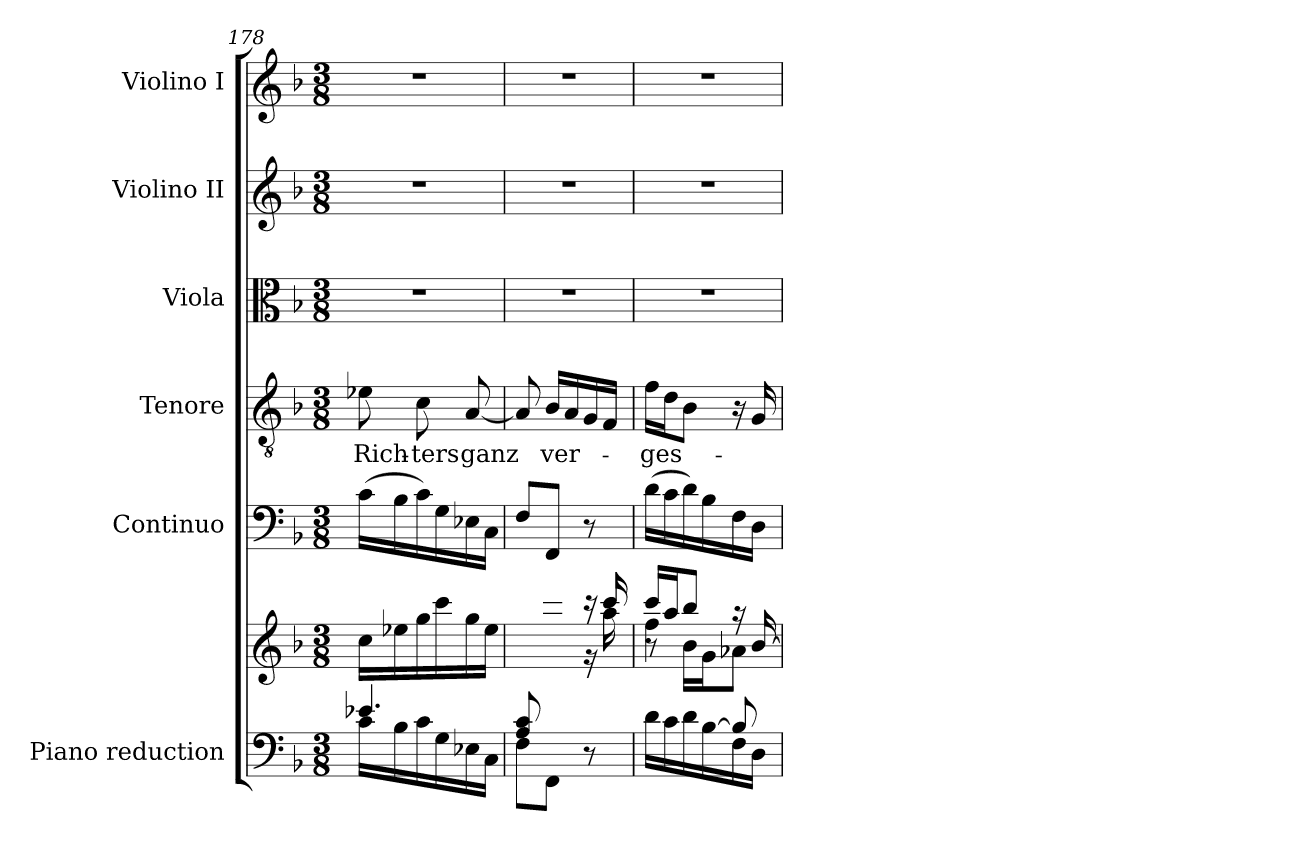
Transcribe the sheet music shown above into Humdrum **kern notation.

**kern	**kern	**kern	**kern	**text	**kern	**kern	**kern
*part6	*part6	*part5	*part4	*part4	*part3	*part2	*part1
*staff7	*staff6	*staff5	*staff4	*staff4	*staff3	*staff2	*staff1
*I"Piano reduction	*	*I"Continuo	*I"Tenore	*	*I"Viola	*I"Violino II	*I"Violino I
*I'Pno	*	*	*	*	*I'Vla	*I'Vln	*I'Vln
*clefF4	*clefG2	*clefF4	*clefGv2	*	*clefC3	*clefG2	*clefG2
*k[b-]	*k[b-]	*k[b-]	*k[b-]	*	*k[b-]	*k[b-]	*k[b-]
*M3/8	*M3/8	*M3/8	*M3/8	*	*M3/8	*M3/8	*M3/8
=178	=178	=178	=178	=178	=178	=178	=178
*^	*	*	*	*	*	*	*
!	!	!	!	!	!LO:LY:b	!	!	!
4.e-X/	16c\LL	16cc\LL	(>16c\LL	8e-X\	Rich-	4.r	4.r	4.r
.	16B-\	16ee-X\	16B-\	.	.	.	.	.
!	!	!	!	!	!LO:LY:b	!	!	!
.	16c\	16gg\	16c\)	8c\	ters	.	.	.
.	16G\	16ccc\	16G\	.	.	.	.	.
!	!	!	!	!	!LO:LY:b	!	!	!
.	16E-X\	16gg\	16E-X\	[8A/	ganz	.	.	.
.	16C\JJ	16ee-\JJ	16C\JJ	.	.	.	.	.
=179	=179	=179	=179	=179	=179	=179	=179	=179
*	*	*^	*	*	*	*	*	*
8A/ 8c/L	8F\L	8ryy	8ryy	8F/L	8A/]	.	4.r	4.r	4.r
!	!	!	!	!	!	!LO:LY:b	!	!	!
4ryy	8FF\J	8ee-X\ 8aa\ 8ccc\J	8ryy	8FF/J	16B-/LL	ver-	.	.	.
.	.	.	.	.	16A/	.	.	.	.
.	8r	16r	16r	8r	16G/	.	.	.	.
.	.	16ccc/	16aa\	.	16F/JJ	.	.	.	.
=180	=180	=180	=180	=180	=180	=180	=180	=180	=180
*	*	*	*^	*	*	*	*	*	*
!	!	!	!	!	!	!	!LO:LY:b	!	!	!
4ryy	16d\LL	16ccc/LL	8r	4ff\	(>16d\LL	16f\LL	-ges-	4.r	4.r	4.r
.	16c\	16aa/J	.	.	16c\	16d\J	.	.	.	.
.	16d\	8bb-/J	16b-\LL	.	16d\)	8B-\J	.	.	.	.
.	[16B-\	.	16g\J	.	16B-\	.	.	.	.	.
8B-/]	16F\	16r	8a-X\J	8ryy	16F\	16r	.	.	.	.
.	16D\JJ	[16b-/	.	.	16D\JJ	16G/	.	.	.	.
*v	*v	*	*	*	*	*	*	*	*	*
*	*v	*v	*v	*	*	*	*	*	*
=	=	=	=	=	=	=	=
*-	*-	*-	*-	*-	*-	*-	*-
